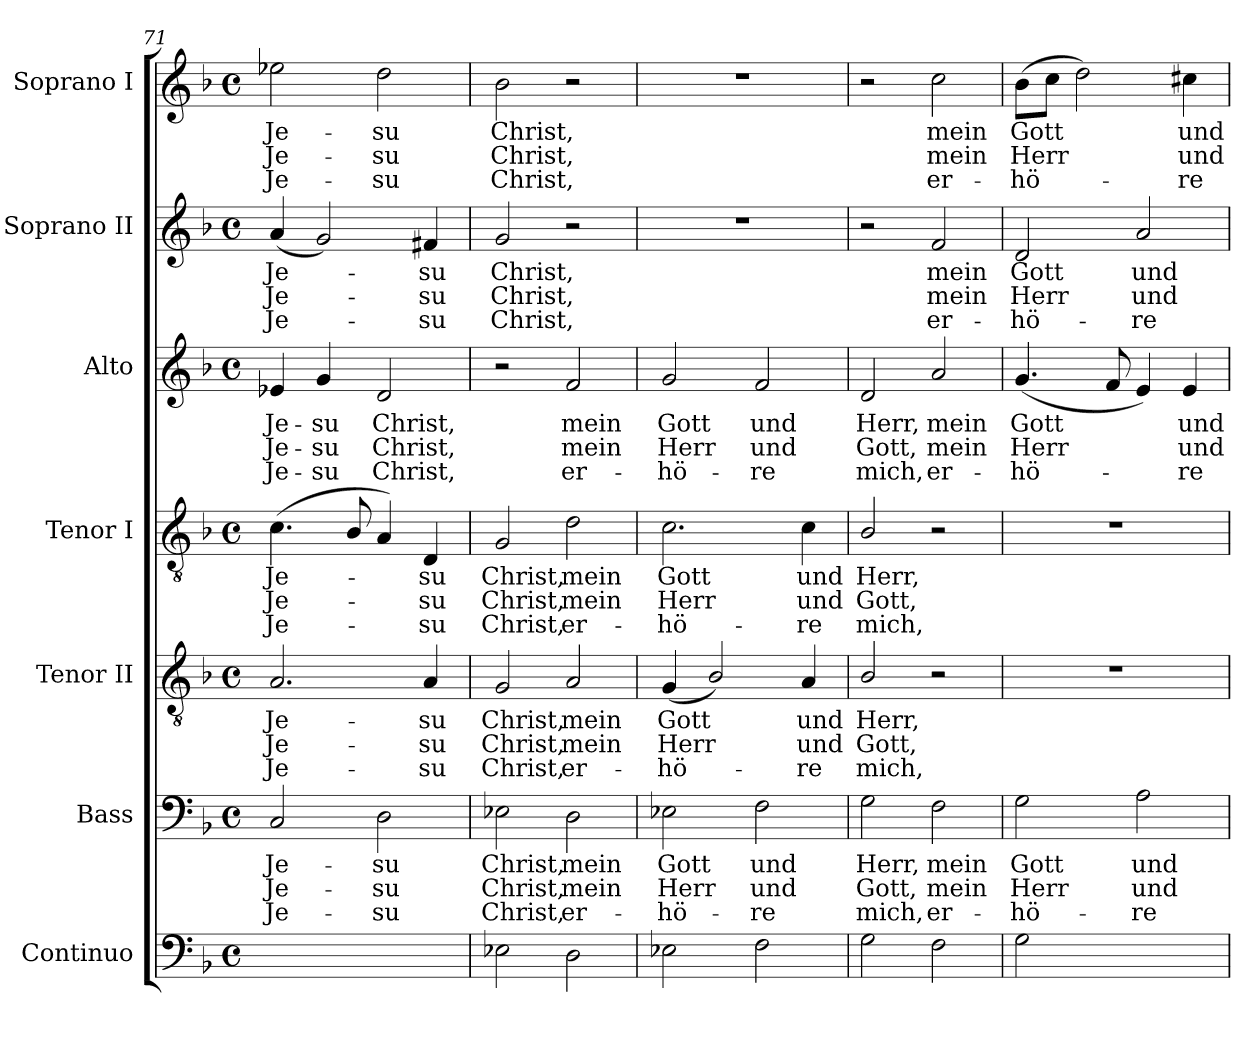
**kern	**text	**text	**kern	**text	**text	**text	**kern	**text	**text	**text	**kern	**text	**text	**text	**kern	**text	**text	**text	**kern	**text	**text	**text	**kern	**text	**text	**text
*part7	*part7	*part7	*part6	*part6	*part6	*part6	*part5	*part5	*part5	*part5	*part4	*part4	*part4	*part4	*part3	*part3	*part3	*part3	*part2	*part2	*part2	*part2	*part1	*part1	*part1	*part1
*staff7	*staff7	*staff7	*staff6	*staff6	*staff6	*staff6	*staff5	*staff5	*staff5	*staff5	*staff4	*staff4	*staff4	*staff4	*staff3	*staff3	*staff3	*staff3	*staff2	*staff2	*staff2	*staff2	*staff1	*staff1	*staff1	*staff1
*I"Continuo	*	*	*I"Bass	*	*	*	*I"Tenor II	*	*	*	*I"Tenor I	*	*	*	*I"Alto	*	*	*	*I"Soprano II	*	*	*	*I"Soprano I	*	*	*
*	*	*	*I'B	*	*	*	*I'T II	*	*	*	*I'T I	*	*	*	*I'A	*	*	*	*I'S II	*	*	*	*I'S I	*	*	*
!!LO:LB:g=z
*clefF4	*	*	*clefF4	*	*	*	*clefGv2	*	*	*	*clefGv2	*	*	*	*clefG2	*	*	*	*clefG2	*	*	*	*clefG2	*	*	*
*k[b-]	*	*	*k[b-]	*	*	*	*k[b-]	*	*	*	*k[b-]	*	*	*	*k[b-]	*	*	*	*k[b-]	*	*	*	*k[b-]	*	*	*
*F:	*	*	*F:	*	*	*	*F:	*	*	*	*F:	*	*	*	*F:	*	*	*	*F:	*	*	*	*F:	*	*	*
*M4/4	*	*	*M4/4	*	*	*	*M4/4	*	*	*	*M4/4	*	*	*	*M4/4	*	*	*	*M4/4	*	*	*	*M4/4	*	*	*
*met(c)	*	*	*met(c)	*	*	*	*met(c)	*	*	*	*met(c)	*	*	*	*met(c)	*	*	*	*met(c)	*	*	*	*met(c)	*	*	*
=71	=71	=71	=71	=71	=71	=71	=71	=71	=71	=71	=71	=71	=71	=71	=71	=71	=71	=71	=71	=71	=71	=71	=71	=71	=71	=71
!	!	!LO:LY:b	!	!LO:LY:b	!LO:LY:b	!LO:LY:b	!	!LO:LY:b	!LO:LY:b	!LO:LY:b	!	!LO:LY:b	!LO:LY:b	!LO:LY:b	!	!LO:LY:b	!LO:LY:b	!LO:LY:b	!	!LO:LY:b	!LO:LY:b	!LO:LY:b	!	!LO:LY:b	!LO:LY:b	!LO:LY:b
[4Cyy	.	6	2C	Je-	-Je-	-Je-	2.A	Je-	-Je-	-Je-	(<4.c	Je-	Je-	Je-	4e-X	Je-	-Je-	-Je-	(<4a	Je-	Je-	Je-	2ee-X	Je-	-Je-	-Je-
!	!	!LO:LY:b	!	!	!	!	!	!	!	!	!	!	!	!	!	!LO:LY:b	!LO:LY:b	!LO:LY:b	!	!	!	!	!	!	!	!
4Cyy]	.	5	.	.	.	.	.	.	.	.	.	.	.	.	4g	-su	su	su	2g)	.	.	.	.	.	.	.
.	.	.	.	.	.	.	.	.	.	.	8B-/	.	.	.	.	.	.	.	.	.	.	.	.	.	.	.
!	!LO:LY:b	!	!	!LO:LY:b	!LO:LY:b	!LO:LY:b	!	!	!	!	!	!	!	!	!	!LO:LY:b	!LO:LY:b	!LO:LY:b	!	!	!	!	!	!LO:LY:b	!LO:LY:b	!LO:LY:b
[4Dyy	4	.	2D	-su	su	su	.	.	.	.	4A)	.	.	.	2d	Christ,	Christ,	Christ,	.	.	.	.	2dd	-su	su	su
!	!	!	!	!	!	!	!	!LO:LY:b	!LO:LY:b	!LO:LY:b	!	!LO:LY:b	!LO:LY:b	!LO:LY:b	!	!	!	!	!	!LO:LY:b	!LO:LY:b	!LO:LY:b	!	!	!	!
4Dyy]	.	.	.	.	.	.	4A	-su	su	su	4D	su	su	su	.	.	.	.	4f#X	su	su	su	.	.	.	.
=72	=72	=72	=72	=72	=72	=72	=72	=72	=72	=72	=72	=72	=72	=72	=72	=72	=72	=72	=72	=72	=72	=72	=72	=72	=72	=72
!	!	!	!	!LO:LY:b	!LO:LY:b	!LO:LY:b	!	!LO:LY:b	!LO:LY:b	!LO:LY:b	!	!LO:LY:b	!LO:LY:b	!LO:LY:b	!	!	!	!	!	!LO:LY:b	!LO:LY:b	!LO:LY:b	!	!LO:LY:b	!LO:LY:b	!LO:LY:b
2E-X	.	.	2E-X	Christ,	Christ,	Christ,	2G	Christ,	Christ,	Christ,	2G	Christ,	Christ,	Christ,	2r	.	.	.	2g	Christ,	Christ,	Christ,	2b-	Christ,	Christ,	Christ,
!	!	!	!	!LO:LY:b	!LO:LY:b	!LO:LY:b	!	!LO:LY:b	!LO:LY:b	!LO:LY:b	!	!LO:LY:b	!LO:LY:b	!LO:LY:b	!	!LO:LY:b	!LO:LY:b	!LO:LY:b	!	!	!	!	!	!	!	!
2D	.	.	2D	mein	mein	er-	2A	mein	mein	er-	2d	mein	mein	er-	2f	mein	mein	er-	2r	.	.	.	2r	.	.	.
=73	=73	=73	=73	=73	=73	=73	=73	=73	=73	=73	=73	=73	=73	=73	=73	=73	=73	=73	=73	=73	=73	=73	=73	=73	=73	=73
!	!	!	!	!LO:LY:b	!LO:LY:b	!LO:LY:b	!	!LO:LY:b	!LO:LY:b	!LO:LY:b	!	!LO:LY:b	!LO:LY:b	!LO:LY:b	!	!LO:LY:b	!LO:LY:b	!LO:LY:b	!	!	!	!	!	!	!	!
2E-X	.	.	2E-X	-Gott	Herr	hö-	(<4G	-Gott	Herr	hö-	2.c	-Gott	Herr	hö-	2g	-Gott	Herr	hö-	1r	.	.	.	1r	.	.	.
.	.	.	.	.	.	.	2B-/)	.	.	.	.	.	.	.	.	.	.	.	.	.	.	.	.	.	.	.
!	!	!	!	!LO:LY:b	!LO:LY:b	!LO:LY:b	!	!	!	!	!	!	!	!	!	!LO:LY:b	!LO:LY:b	!LO:LY:b	!	!	!	!	!	!	!	!
2F	.	.	2F	-und	und	re	.	.	.	.	.	.	.	.	2f	-und	und	re	.	.	.	.	.	.	.	.
!	!	!	!	!	!	!	!	!LO:LY:b	!LO:LY:b	!LO:LY:b	!	!LO:LY:b	!LO:LY:b	!LO:LY:b	!	!	!	!	!	!	!	!	!	!	!	!
.	.	.	.	.	.	.	4A	und	und	re	4c	-und	und	re	.	.	.	.	.	.	.	.	.	.	.	.
=74	=74	=74	=74	=74	=74	=74	=74	=74	=74	=74	=74	=74	=74	=74	=74	=74	=74	=74	=74	=74	=74	=74	=74	=74	=74	=74
!	!	!	!	!LO:LY:b	!LO:LY:b	!LO:LY:b	!	!LO:LY:b	!LO:LY:b	!LO:LY:b	!	!LO:LY:b	!LO:LY:b	!LO:LY:b	!	!LO:LY:b	!LO:LY:b	!LO:LY:b	!	!	!	!	!	!	!	!
2G	.	.	2G	Herr,	Gott,	mich,	2B-/	Herr,	Gott,	mich,	2B-/	Herr,	Gott,	mich,	2d	Herr,	Gott,	mich,	2r	.	.	.	2r	.	.	.
!	!	!	!	!LO:LY:b	!LO:LY:b	!LO:LY:b	!	!	!	!	!	!	!	!	!	!LO:LY:b	!LO:LY:b	!LO:LY:b	!	!LO:LY:b	!LO:LY:b	!LO:LY:b	!	!LO:LY:b	!LO:LY:b	!LO:LY:b
2F	.	.	2F	mein	mein	er-	2r	.	.	.	2r	.	.	.	2a	mein	mein	er-	2f	mein	mein	er-	2cc	mein	mein	er-
=75	=75	=75	=75	=75	=75	=75	=75	=75	=75	=75	=75	=75	=75	=75	=75	=75	=75	=75	=75	=75	=75	=75	=75	=75	=75	=75
!	!	!	!	!LO:LY:b	!LO:LY:b	!LO:LY:b	!	!	!	!	!	!	!	!	!	!LO:LY:b	!LO:LY:b	!LO:LY:b	!	!LO:LY:b	!LO:LY:b	!LO:LY:b	!	!LO:LY:b	!LO:LY:b	!LO:LY:b
2G	.	.	2G	-Gott	Herr	hö-	1r	.	.	.	1r	.	.	.	(<4.g	-Gott	Herr	hö-	2d	-Gott	Herr	hö-	(>8b-L	-Gott	Herr	hö-
.	.	.	.	.	.	.	.	.	.	.	.	.	.	.	.	.	.	.	.	.	.	.	8ccJ	.	.	.
.	.	.	.	.	.	.	.	.	.	.	.	.	.	.	.	.	.	.	.	.	.	.	2dd)	.	.	.
.	.	.	.	.	.	.	.	.	.	.	.	.	.	.	8f	.	.	.	.	.	.	.	.	.	.	.
!	!LO:LY:b	!	!	!LO:LY:b	!LO:LY:b	!LO:LY:b	!	!	!	!	!	!	!	!	!	!	!	!	!	!LO:LY:b	!LO:LY:b	!LO:LY:b	!	!	!	!
[4Ayy	4	.	2A	-und	und	re	.	.	.	.	.	.	.	.	4e)	.	.	.	2a	-und	und	re	.	.	.	.
!	!	!	!	!	!	!	!	!	!	!	!	!	!	!	!	!LO:LY:b	!LO:LY:b	!LO:LY:b	!	!	!	!	!	!LO:LY:b	!LO:LY:b	!LO:LY:b
4Ayy]	.	.	.	.	.	.	.	.	.	.	.	.	.	.	4e	und	und	re	.	.	.	.	4cc#X	und	und	re
=	=	=	=	=	=	=	=	=	=	=	=	=	=	=	=	=	=	=	=	=	=	=	=	=	=	=
*-	*-	*-	*-	*-	*-	*-	*-	*-	*-	*-	*-	*-	*-	*-	*-	*-	*-	*-	*-	*-	*-	*-	*-	*-	*-	*-
